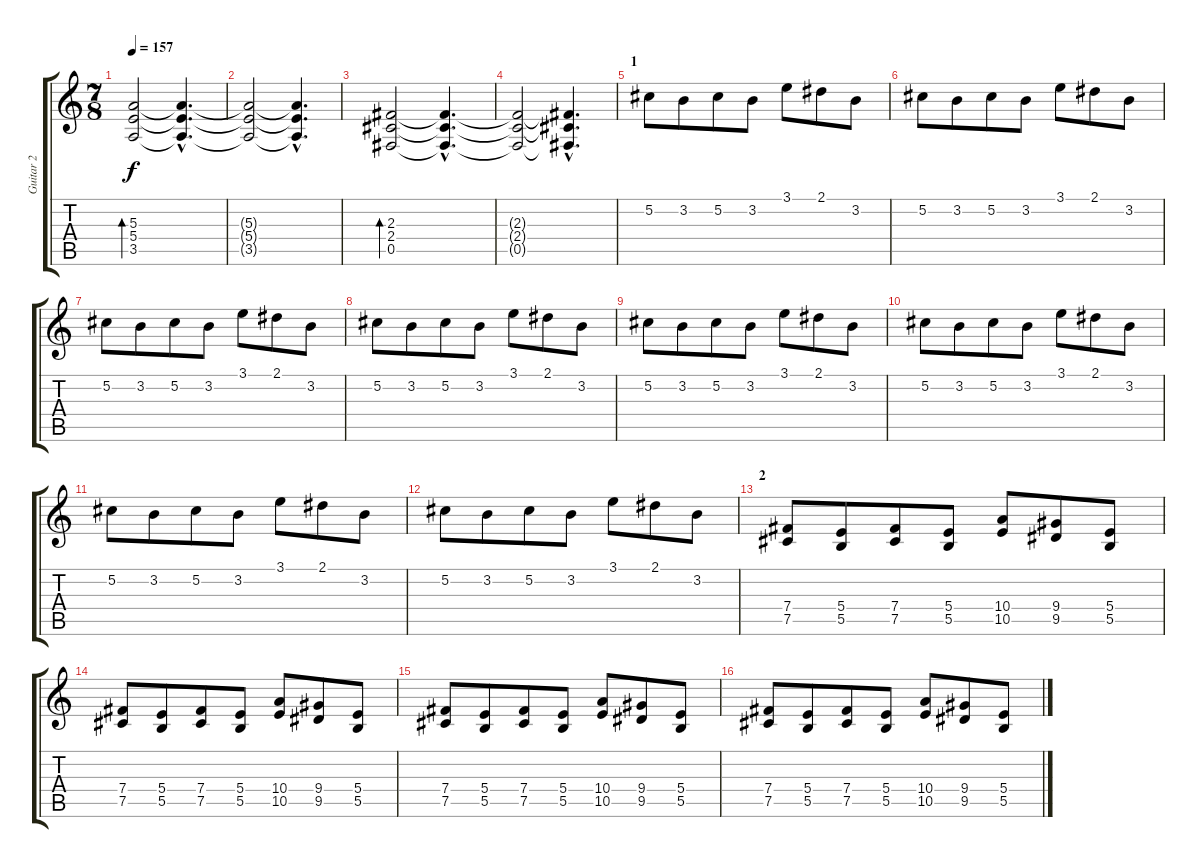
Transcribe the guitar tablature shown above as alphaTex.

\track ("Guitar 2" "Guitar 2") {instrument distortionguitar}
\staff {score tabs}
\tuning (Db4 Ab3 E3 B2 Gb2 B1) {hide}
\ts (7 8)
\tempo 157
\clef g2
\ks c
(5.3 5.4 3.5).2{bd 240 dy f} (5.3{hac t} 5.4{hac t} 3.5{hac t}).4{d} |
(5.3{t} 5.4{t} 3.5{t}).2 (5.3{hac t} 5.4{hac t} 3.5{hac t}).4{d} |
(2.3 2.4 0.5).2{bd 240} (2.3{hac t} 2.4{hac t} 0.5{hac t}).4{d} |
(2.3{t} 2.4{t} 0.5{t}).2 (2.3{hac t} 2.4{hac t} 0.5{hac t}).4{d} |
\section ("" "1")
5.2.8{instrument distortionguitar} 3.2.8 5.2.8 3.2.8 3.1.8 2.1.8 3.2.8 |
5.2.8 3.2.8 5.2.8 3.2.8 3.1.8 2.1.8 3.2.8 |
5.2.8 3.2.8 5.2.8 3.2.8 3.1.8 2.1.8 3.2.8 |
5.2.8 3.2.8 5.2.8 3.2.8 3.1.8 2.1.8 3.2.8 |
5.2.8 3.2.8 5.2.8 3.2.8 3.1.8 2.1.8 3.2.8 |
5.2.8 3.2.8 5.2.8 3.2.8 3.1.8 2.1.8 3.2.8 |
5.2.8 3.2.8 5.2.8 3.2.8 3.1.8 2.1.8 3.2.8 |
5.2.8 3.2.8 5.2.8 3.2.8 3.1.8 2.1.8 3.2.8 |
\section ("" "2")
(7.4 7.5).8 (5.4 5.5).8 (7.4 7.5).8 (5.4 5.5).8 (10.4 10.5).8 (9.4 9.5).8 (5.4 5.5).8 |
(7.4 7.5).8 (5.4 5.5).8 (7.4 7.5).8 (5.4 5.5).8 (10.4 10.5).8 (9.4 9.5).8 (5.4 5.5).8 |
(7.4 7.5).8 (5.4 5.5).8 (7.4 7.5).8 (5.4 5.5).8 (10.4 10.5).8 (9.4 9.5).8 (5.4 5.5).8 |
(7.4 7.5).8 (5.4 5.5).8 (7.4 7.5).8 (5.4 5.5).8 (10.4 10.5).8 (9.4 9.5).8 (5.4 5.5).8
